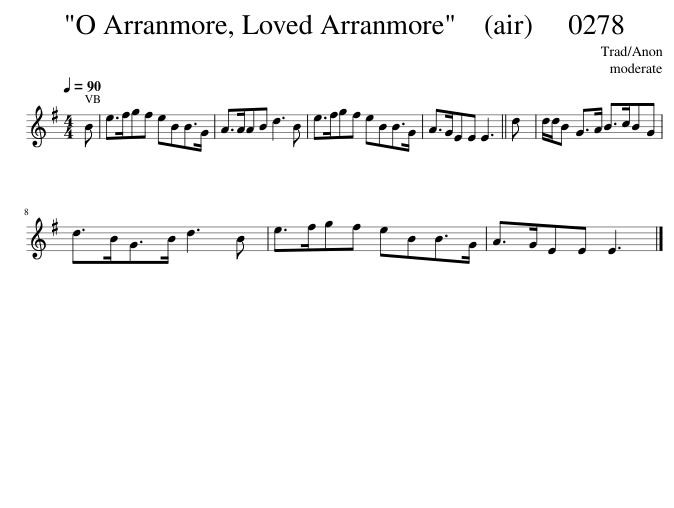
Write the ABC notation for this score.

X:1
L:1/8
Q:1/4=90
M:4/4
I:linebreak $
K:G
V:1 treble
V:1
 B | e>fgf eBB>G | A>AAB d3 B | e>fgf eBB>G | A>GEE E3 || %5
 d | d/d/B G>A B>cBG |$ d>BG>B d3 B | e>fgf eBB>G | A>GEE E3 |] %10
